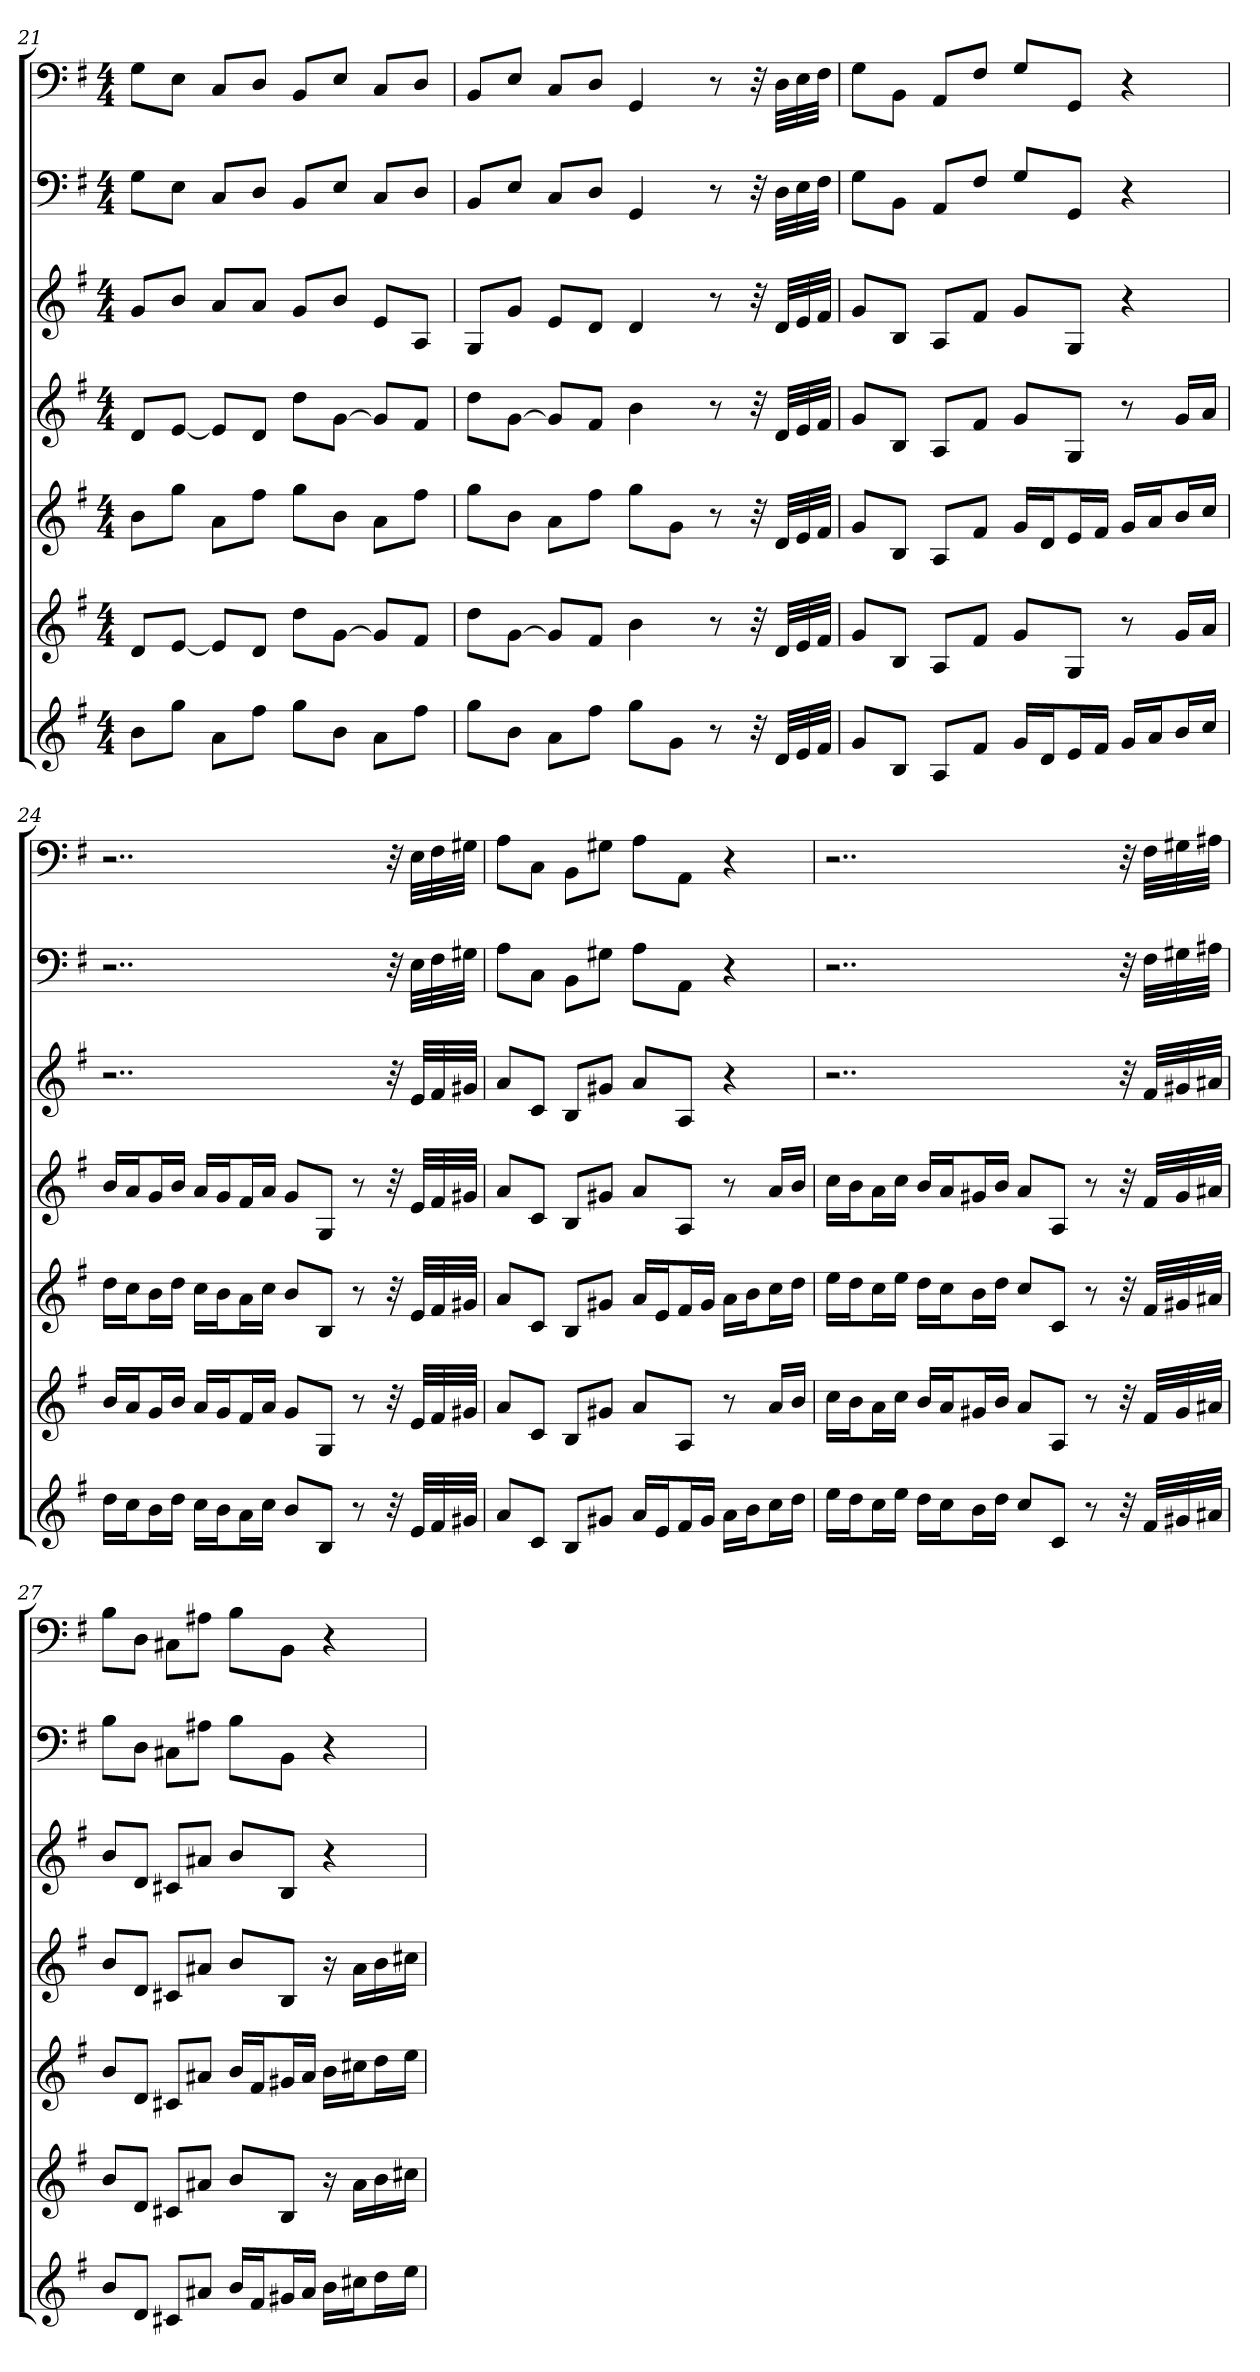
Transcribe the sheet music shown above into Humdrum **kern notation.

**kern	**kern	**kern	**kern	**kern	**kern	**kern
*part7	*part6	*part5	*part4	*part3	*part2	*part1
*staff7	*staff6	*staff5	*staff4	*staff3	*staff2	*staff1
*k[f#]	*k[f#]	*k[f#]	*k[f#]	*k[f#]	*k[f#]	*k[f#]
*e:	*e:	*e:	*e:	*e:	*e:	*e:
*M4/4	*M4/4	*M4/4	*M4/4	*M4/4	*M4/4	*M4/4
=21	=21	=21	=21	=21	=21	=21
8bL	8dL	8bL	8dL	8gL	8GL	8GL
8ggJ	[8eJ	8ggJ	[8eJ	8bJ	8EJ	8EJ
8aL	8eL]	8aL	8eL]	8aL	8CL	8CL
8ff#J	8dJ	8ff#J	8dJ	8aJ	8DJ	8DJ
8ggL	8ddL	8ggL	8ddL	8gL	8BBL	8BBL
8bJ	[8gJ	8bJ	[8gJ	8bJ	8EJ	8EJ
8aL	8gL]	8aL	8gL]	8eL	8CL	8CL
8ff#J	8f#J	8ff#J	8f#J	8AJ	8DJ	8DJ
=22	=22	=22	=22	=22	=22	=22
8ggL	8ddL	8ggL	8ddL	8GL	8BBL	8BBL
8bJ	[8gJ	8bJ	[8gJ	8gJ	8EJ	8EJ
8aL	8gL]	8aL	8gL]	8eL	8CL	8CL
8ff#J	8f#J	8ff#J	8f#J	8dJ	8DJ	8DJ
8ggL	4b	8ggL	4b	4d	4GG	4GG
8gJ	.	8gJ	.	.	.	.
8r	8r	8r	8r	8r	8r	8r
32r	32r	32r	32r	32r	32r	32r
32dLLL	32dLLL	32dLLL	32dLLL	32dLLL	32DLLL	32DLLL
32e	32e	32e	32e	32e	32E	32E
32f#JJJ	32f#JJJ	32f#JJJ	32f#JJJ	32f#JJJ	32F#JJJ	32F#JJJ
=23	=23	=23	=23	=23	=23	=23
8gL	8gL	8gL	8gL	8gL	8GL	8GL
8BJ	8BJ	8BJ	8BJ	8BJ	8BBJ	8BBJ
8AL	8AL	8AL	8AL	8AL	8AAL	8AAL
8f#J	8f#J	8f#J	8f#J	8f#J	8F#J	8F#J
16gLL	8gL	16gLL	8gL	8gL	8GL	8GL
16dJ	.	16dJ	.	.	.	.
16eL	8GJ	16eL	8GJ	8GJ	8GGJ	8GGJ
16f#JJ	.	16f#JJ	.	.	.	.
16gLL	8r	16gLL	8r	4r	4r	4r
16aJ	.	16aJ	.	.	.	.
16bL	16gLL	16bL	16gLL	.	.	.
16ccJJ	16aJJ	16ccJJ	16aJJ	.	.	.
=24	=24	=24	=24	=24	=24	=24
16ddLL	16bLL	16ddLL	16bLL	2..r	2..r	2..r
16ccJ	16aJ	16ccJ	16aJ	.	.	.
16bL	16gL	16bL	16gL	.	.	.
16ddJJ	16bJJ	16ddJJ	16bJJ	.	.	.
16ccLL	16aLL	16ccLL	16aLL	.	.	.
16bJ	16gJ	16bJ	16gJ	.	.	.
16aL	16f#L	16aL	16f#L	.	.	.
16ccJJ	16aJJ	16ccJJ	16aJJ	.	.	.
8bL	8gL	8bL	8gL	.	.	.
8BJ	8GJ	8BJ	8GJ	.	.	.
8r	8r	8r	8r	.	.	.
32r	32r	32r	32r	32r	32r	32r
32eLLL	32eLLL	32eLLL	32eLLL	32eLLL	32ELLL	32ELLL
32f#	32f#	32f#	32f#	32f#	32F#	32F#
32g#XJJJ	32g#XJJJ	32g#XJJJ	32g#XJJJ	32g#XJJJ	32G#XJJJ	32G#XJJJ
=25	=25	=25	=25	=25	=25	=25
8aL	8aL	8aL	8aL	8aL	8AL	8AL
8cJ	8cJ	8cJ	8cJ	8cJ	8CJ	8CJ
8BL	8BL	8BL	8BL	8BL	8BBL	8BBL
8g#XJ	8g#XJ	8g#XJ	8g#XJ	8g#XJ	8G#XJ	8G#XJ
16aLL	8aL	16aLL	8aL	8aL	8AL	8AL
16eJ	.	16eJ	.	.	.	.
16f#L	8AJ	16f#L	8AJ	8AJ	8AAJ	8AAJ
16g#JJ	.	16g#JJ	.	.	.	.
16aLL	8r	16aLL	8r	4r	4r	4r
16bJ	.	16bJ	.	.	.	.
16ccL	16aLL	16ccL	16aLL	.	.	.
16ddJJ	16bJJ	16ddJJ	16bJJ	.	.	.
=26	=26	=26	=26	=26	=26	=26
16eeLL	16ccLL	16eeLL	16ccLL	2..r	2..r	2..r
16ddJ	16bJ	16ddJ	16bJ	.	.	.
16ccL	16aL	16ccL	16aL	.	.	.
16eeJJ	16ccJJ	16eeJJ	16ccJJ	.	.	.
16ddLL	16bLL	16ddLL	16bLL	.	.	.
16ccJ	16aJ	16ccJ	16aJ	.	.	.
16bL	16g#XL	16bL	16g#XL	.	.	.
16ddJJ	16bJJ	16ddJJ	16bJJ	.	.	.
8ccL	8aL	8ccL	8aL	.	.	.
8cJ	8AJ	8cJ	8AJ	.	.	.
8r	8r	8r	8r	.	.	.
32r	32r	32r	32r	32r	32r	32r
32f#LLL	32f#LLL	32f#LLL	32f#LLL	32f#LLL	32F#LLL	32F#LLL
32g#X	32g#	32g#X	32g#	32g#X	32G#X	32G#X
32a#XJJJ	32a#XJJJ	32a#XJJJ	32a#XJJJ	32a#XJJJ	32A#XJJJ	32A#XJJJ
=27	=27	=27	=27	=27	=27	=27
8bL	8bL	8bL	8bL	8bL	8BL	8BL
8dJ	8dJ	8dJ	8dJ	8dJ	8DJ	8DJ
8c#XL	8c#XL	8c#XL	8c#XL	8c#XL	8C#XL	8C#XL
8a#XJ	8a#XJ	8a#XJ	8a#XJ	8a#XJ	8A#XJ	8A#XJ
16bLL	8bL	16bLL	8bL	8bL	8BL	8BL
16f#J	.	16f#J	.	.	.	.
16g#XL	8BJ	16g#XL	8BJ	8BJ	8BBJ	8BBJ
16a#JJ	.	16a#JJ	.	.	.	.
16bLL	16r	16bLL	16r	4r	4r	4r
16cc#XJ	16a#LL	16cc#XJ	16a#LL	.	.	.
16ddL	16b	16ddL	16b	.	.	.
16eeJJ	16cc#XJJ	16eeJJ	16cc#XJJ	.	.	.
=	=	=	=	=	=	=
*-	*-	*-	*-	*-	*-	*-
